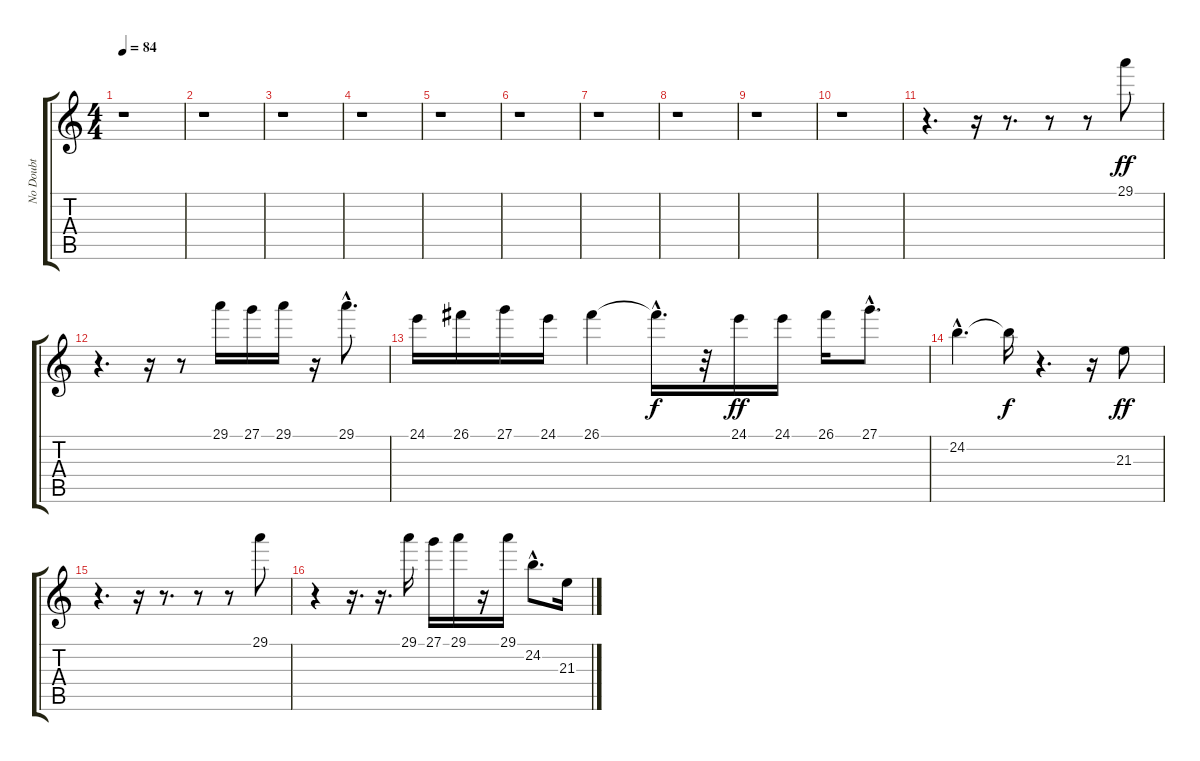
\track ("No Doubt" "No Doubt") {instrument steeldrums}
\staff {score tabs}
\tuning (E4 B3 G3 D3 A2 E2) {hide}
\ts (4 4)
\tempo 84
\clef g2
\ks c
r.1{dy f} |
r.1 |
r.1 |
r.1 |
r.1 |
r.1 |
r.1 |
r.1 |
r.1 |
r.1 |
r.4{d instrument shanai} r.16 r.8{d} r.8 r.8 29.1.8{dy ff} |
r.4{d} r.16 r.8 29.1.16 27.1.16 29.1.16 r.16 29.1{hac}.8{d} |
24.1.16 26.1.16 27.1.16 24.1.16 26.1.4 26.1{hac t}.16{d dy f} r.32 24.1.16{dy ff} 24.1.16 26.1.16 27.1{hac}.8{d} |
24.2{hac}.4{d} 24.2{t}.16{dy f} r.4{d} r.16 21.3.8{dy ff} |
r.4{d} r.16 r.8{d} r.8 r.8 29.1.8 |
r.4 r.16{d} r.16{d} 29.1.16 27.1.16 29.1.16 r.16 29.1.16 24.2{hac}.8{d} 21.3.16
